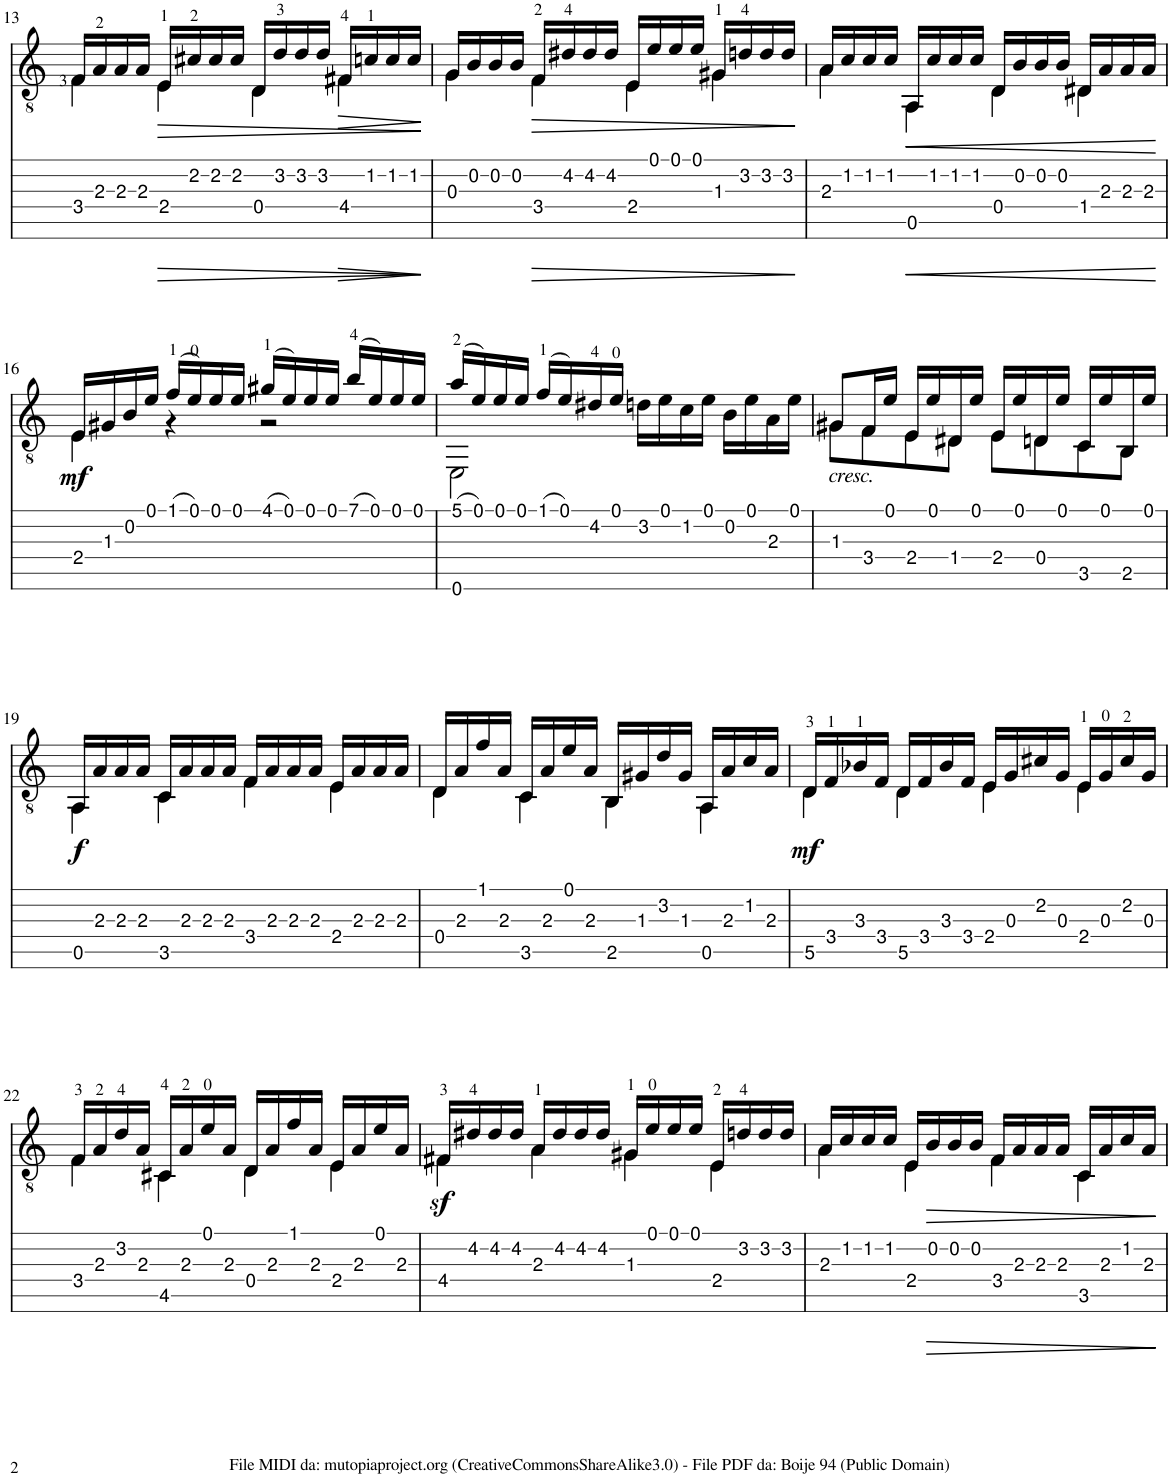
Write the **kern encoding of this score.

**kern	**kern	**dynam
*part1	*part1	*part1
*staff2	*staff1	*staff1/2
*I"Guitar	*	*
*I'Guit.	*	*
!!LO:PB:g=z
*	*clefGv2	*
*k[]	*k[]	*
*M4/4	*M4/4	*
*met(c)	*met(c)	*
=13	=13	=13
*^	*^	*
16FLL	4F	16F/LL	4F\	.
16AJ	.	16A/	.	.
16AL	.	16A/	.	.
16AJJ	.	16A/JJ	.	.
!	!	!	!	!LO:HP:b
16ELL	4E	16E/LL	4E\	>
16c#J	.	16c#X/	.	.
16c#L	.	16c#/	.	.
16c#JJ	.	16c#/JJ	.	.
16DLL	4D	16D/LL	4D\	.
16dJ	.	16d/	.	.
16dL	.	16d/	.	.
16dJJ	.	16d/JJ	.	.
!	!	!	!	!LO:HP:b
16F#LL	4F#	16F#X/LL	4F#\	>
16cJ	.	16cn/	.	.
16cL	.	16c/	.	.
16cJJ	.	16c/JJ	.	.
*v	*v	*	*	*
*	*v	*v	*
.	.	] ]
=14	=14	=14
*^	*^	*
16GLL	4G	16G/LL	4G\	.
16BJ	.	16B/	.	.
16BL	.	16B/	.	.
16BJJ	.	16B/JJ	.	.
!	!	!	!	!LO:HP:b
16FLL	4F	16F/LL	4F\	>
16d#J	.	16d#X/	.	.
16d#L	.	16d#/	.	.
16d#JJ	.	16d#/JJ	.	.
16ELL	4E	16E/LL	4E\	.
16eJ	.	16e/	.	.
16eL	.	16e/	.	.
16eJJ	.	16e/JJ	.	.
16G#LL	4G#	16G#X/LL	4G#\	.
16dJ	.	16dn/	.	.
16dL	.	16d/	.	.
16dJJ	.	16d/JJ	.	.
*v	*v	*	*	*
*	*v	*v	*
.	.	]
=15	=15	=15
*^	*^	*
16ALL	4A	16A/LL	4A\	.
16cJ	.	16c/	.	.
16cL	.	16c/	.	.
16cJJ	.	16c/JJ	.	.
!	!	!	!	!LO:HP:b
16AALL	4AA	16AA/LL	4AA\	<
16cJ	.	16c/	.	.
16cL	.	16c/	.	.
16cJJ	.	16c/JJ	.	.
16DLL	4D	16D/LL	4D\	.
16BJ	.	16B/	.	.
16BL	.	16B/	.	.
16BJJ	.	16B/JJ	.	.
16D#LL	4D#	16D#X/LL	4D#\	.
16AJ	.	16A/	.	.
16AL	.	16A/	.	.
16AJJ	.	16A/JJ	.	.
*v	*v	*	*	*
*	*v	*v	*
.	.	[
!!LO:LB:g=z
=16	=16	=16
*^	*^	*
!	!	!	!	!LO:DY:b
16ELL	4E	16E/LL	4E\	mf
16G#J	.	16G#X/	.	.
16BL	.	16B/	.	.
16eJJ	.	16e/JJ	.	.
16fLL	4r	(16f/LL	4r	.
16eJ	.	16e/)	.	.
16eL	.	16e/	.	.
16eJJ	.	16e/JJ	.	.
16g#LL	2r	(16g#X/LL	2r	.
16eJ	.	16e/)	.	.
16eL	.	16e/	.	.
16eJJ	.	16e/JJ	.	.
16bLL	.	(16b/LL	.	.
16eJ	.	16e/)	.	.
16eL	.	16e/	.	.
16eJJ	.	16e/JJ	.	.
=17	=17	=17	=17	=17
16aLL	2EE	(16a/LL	2EE\	.
16eJ	.	16e/)	.	.
16eL	.	16e/	.	.
16eJJ	.	16e/JJ	.	.
16fLL	.	(16f/LL	.	.
16eJ	.	16e/)	.	.
16d#L	.	16d#X/	.	.
16eJJ	.	16e/JJ	.	.
16dLL	2ryy	16dn\LL	2ryy	.
16eJ	.	16e\	.	.
16cL	.	16c\	.	.
16eJJ	.	16e\JJ	.	.
16BLL	.	16B\LL	.	.
16eJ	.	16e\	.	.
16AL	.	16A\	.	.
16eJJ	.	16e\JJ	.	.
=18	=18	=18	=18	=18
!	!	!LO:TX:b:i:t=cresc.	!	!
8G#L	8G#L	8G#X/L	8G#\L	.
16FL	8FJ	16F/L	8F\	.
16eJJ	.	16e/JJ	.	.
16ELL	8EL	16E/LL	8E\	.
16eJ	.	16e/	.	.
16D#L	8D#J	16D#X/	8D#\J	.
16eJJ	.	16e/JJ	.	.
16ELL	8EL	16E/LL	8E\L	.
16eJ	.	16e/	.	.
16DL	8DJ	16Dn/	8D\	.
16eJJ	.	16e/JJ	.	.
16CLL	8CL	16C/LL	8C\	.
16eJ	.	16e/	.	.
16BBL	8BBJ	16BB/	8BB\J	.
16eJJ	.	16e/JJ	.	.
!!LO:LB:g=z	!!
=19	=19	=19	=19	=19
!	!	!	!	!LO:DY:a=2
16AALL	4AA	16AA/LL	4AA\	f
16AJ	.	16A/	.	.
16AL	.	16A/	.	.
16AJJ	.	16A/JJ	.	.
16CLL	4C	16C/LL	4C\	.
16AJ	.	16A/	.	.
16AL	.	16A/	.	.
16AJJ	.	16A/JJ	.	.
16FLL	4F	16F/LL	4F\	.
16AJ	.	16A/	.	.
16AL	.	16A/	.	.
16AJJ	.	16A/JJ	.	.
16ELL	4E	16E/LL	4E\	.
16AJ	.	16A/	.	.
16AL	.	16A/	.	.
16AJJ	.	16A/JJ	.	.
=20	=20	=20	=20	=20
16DLL	4D	16D/LL	4D\	.
16AJ	.	16A/	.	.
16fL	.	16f/	.	.
16AJJ	.	16A/JJ	.	.
16CLL	4C	16C/LL	4C\	.
16AJ	.	16A/	.	.
16eL	.	16e/	.	.
16AJJ	.	16A/JJ	.	.
16BBLL	4BB	16BB/LL	4BB\	.
16G#J	.	16G#X/	.	.
16dL	.	16d/	.	.
16G#JJ	.	16G#/JJ	.	.
16AALL	4AA	16AA/LL	4AA\	.
16AJ	.	16A/	.	.
16cL	.	16c/	.	.
16AJJ	.	16A/JJ	.	.
=21	=21	=21	=21	=21
!	!	!	!	!LO:DY:a=2
16DLL	4D	16D/LL	4D\	mf
16FJ	.	16F/	.	.
16B-L	.	16B-X/	.	.
16FJJ	.	16F/JJ	.	.
16DLL	4D	16D/LL	4D\	.
16FJ	.	16F/	.	.
16B-L	.	16B-/	.	.
16FJJ	.	16F/JJ	.	.
16ELL	4E	16E/LL	4E\	.
16GJ	.	16G/	.	.
16c#L	.	16c#X/	.	.
16GJJ	.	16G/JJ	.	.
16ELL	4E	16E/LL	4E\	.
16GJ	.	16G/	.	.
16c#L	.	16c#/	.	.
16GJJ	.	16G/JJ	.	.
!!LO:LB:g=z	!!
=22	=22	=22	=22	=22
16FLL	4F	16F/LL	4F\	.
16AJ	.	16A/	.	.
16dL	.	16d/	.	.
16AJJ	.	16A/JJ	.	.
16C#LL	4C#	16C#X/LL	4C#\	.
16AJ	.	16A/	.	.
16eL	.	16e/	.	.
16AJJ	.	16A/JJ	.	.
16DLL	4D	16D/LL	4D\	.
16AJ	.	16A/	.	.
16fL	.	16f/	.	.
16AJJ	.	16A/JJ	.	.
16ELL	4E	16E/LL	4E\	.
16AJ	.	16A/	.	.
16eL	.	16e/	.	.
16AJJ	.	16A/JJ	.	.
=23	=23	=23	=23	=23
!	!	!	!	!LO:DY:b
16F#LL	4F#	16F#X/LL	4F#\	sf
16d#J	.	16d#X/	.	.
16d#L	.	16d#/	.	.
16d#JJ	.	16d#/JJ	.	.
16ALL	4A	16A/LL	4A\	.
16d#J	.	16d#/	.	.
16d#L	.	16d#/	.	.
16d#JJ	.	16d#/JJ	.	.
16G#LL	4G#	16G#X/LL	4G#\	.
16eJ	.	16e/	.	.
16eL	.	16e/	.	.
16eJJ	.	16e/JJ	.	.
16ELL	4E	16E/LL	4E\	.
16dJ	.	16dn/	.	.
16dL	.	16d/	.	.
16dJJ	.	16d/JJ	.	.
=24	=24	=24	=24	=24
16ALL	4A	16A/LL	4A\	.
16cJ	.	16c/	.	.
16cL	.	16c/	.	.
16cJJ	.	16c/JJ	.	.
16ELL	4E	16E/LL	4E\	.
!	!	!	!	!LO:HP:b
16BJ	.	16B/	.	>
16BL	.	16B/	.	.
16BJJ	.	16B/JJ	.	.
16FLL	4F	16F/LL	4F\	.
16AJ	.	16A/	.	.
16AL	.	16A/	.	.
16AJJ	.	16A/JJ	.	.
16CLL	4C	16C/LL	4C\	.
16AJ	.	16A/	.	.
16cL	.	16c/	.	.
16AJJ	.	16A/JJ	.	.
*v	*v	*	*	*
*	*v	*v	*
.	.	]
=	=	=
*-	*-	*-
